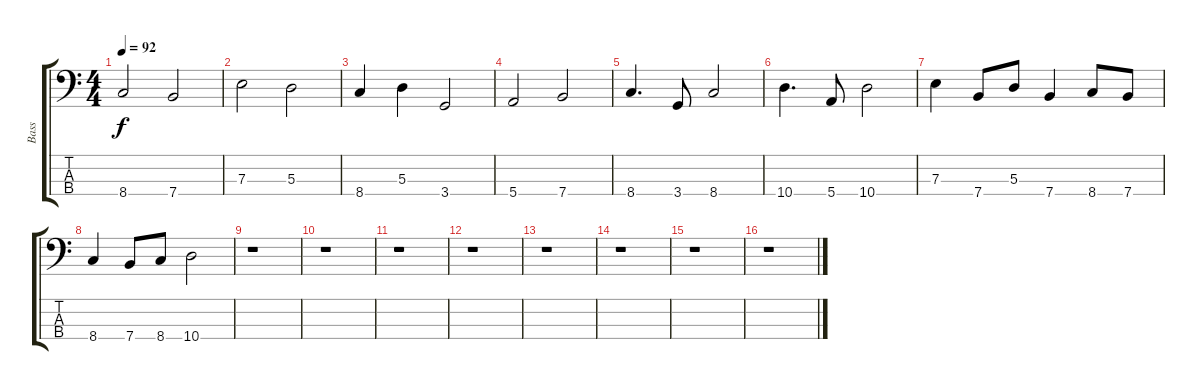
\track ("Bass" "Bass") {instrument electricbassfinger}
\staff {score tabs}
\tuning (G2 D2 A1 E1) {hide}
\ts (4 4)
\tempo 92
\clef f4
\ks c
8.4.2{dy f} 7.4.2 |
7.3.2 5.3.2 |
8.4.4 5.3.4 3.4.2 |
5.4.2 7.4.2 |
8.4.4{d} 3.4.8 8.4.2 |
10.4.4{d} 5.4.8 10.4.2 |
7.3.4 7.4.8 5.3.8 7.4.4 8.4.8 7.4.8 |
8.4.4 7.4.8 8.4.8 10.4.2 |
r.1 |
r.1 |
r.1 |
r.1 |
r.1 |
r.1 |
r.1 |
r.1
